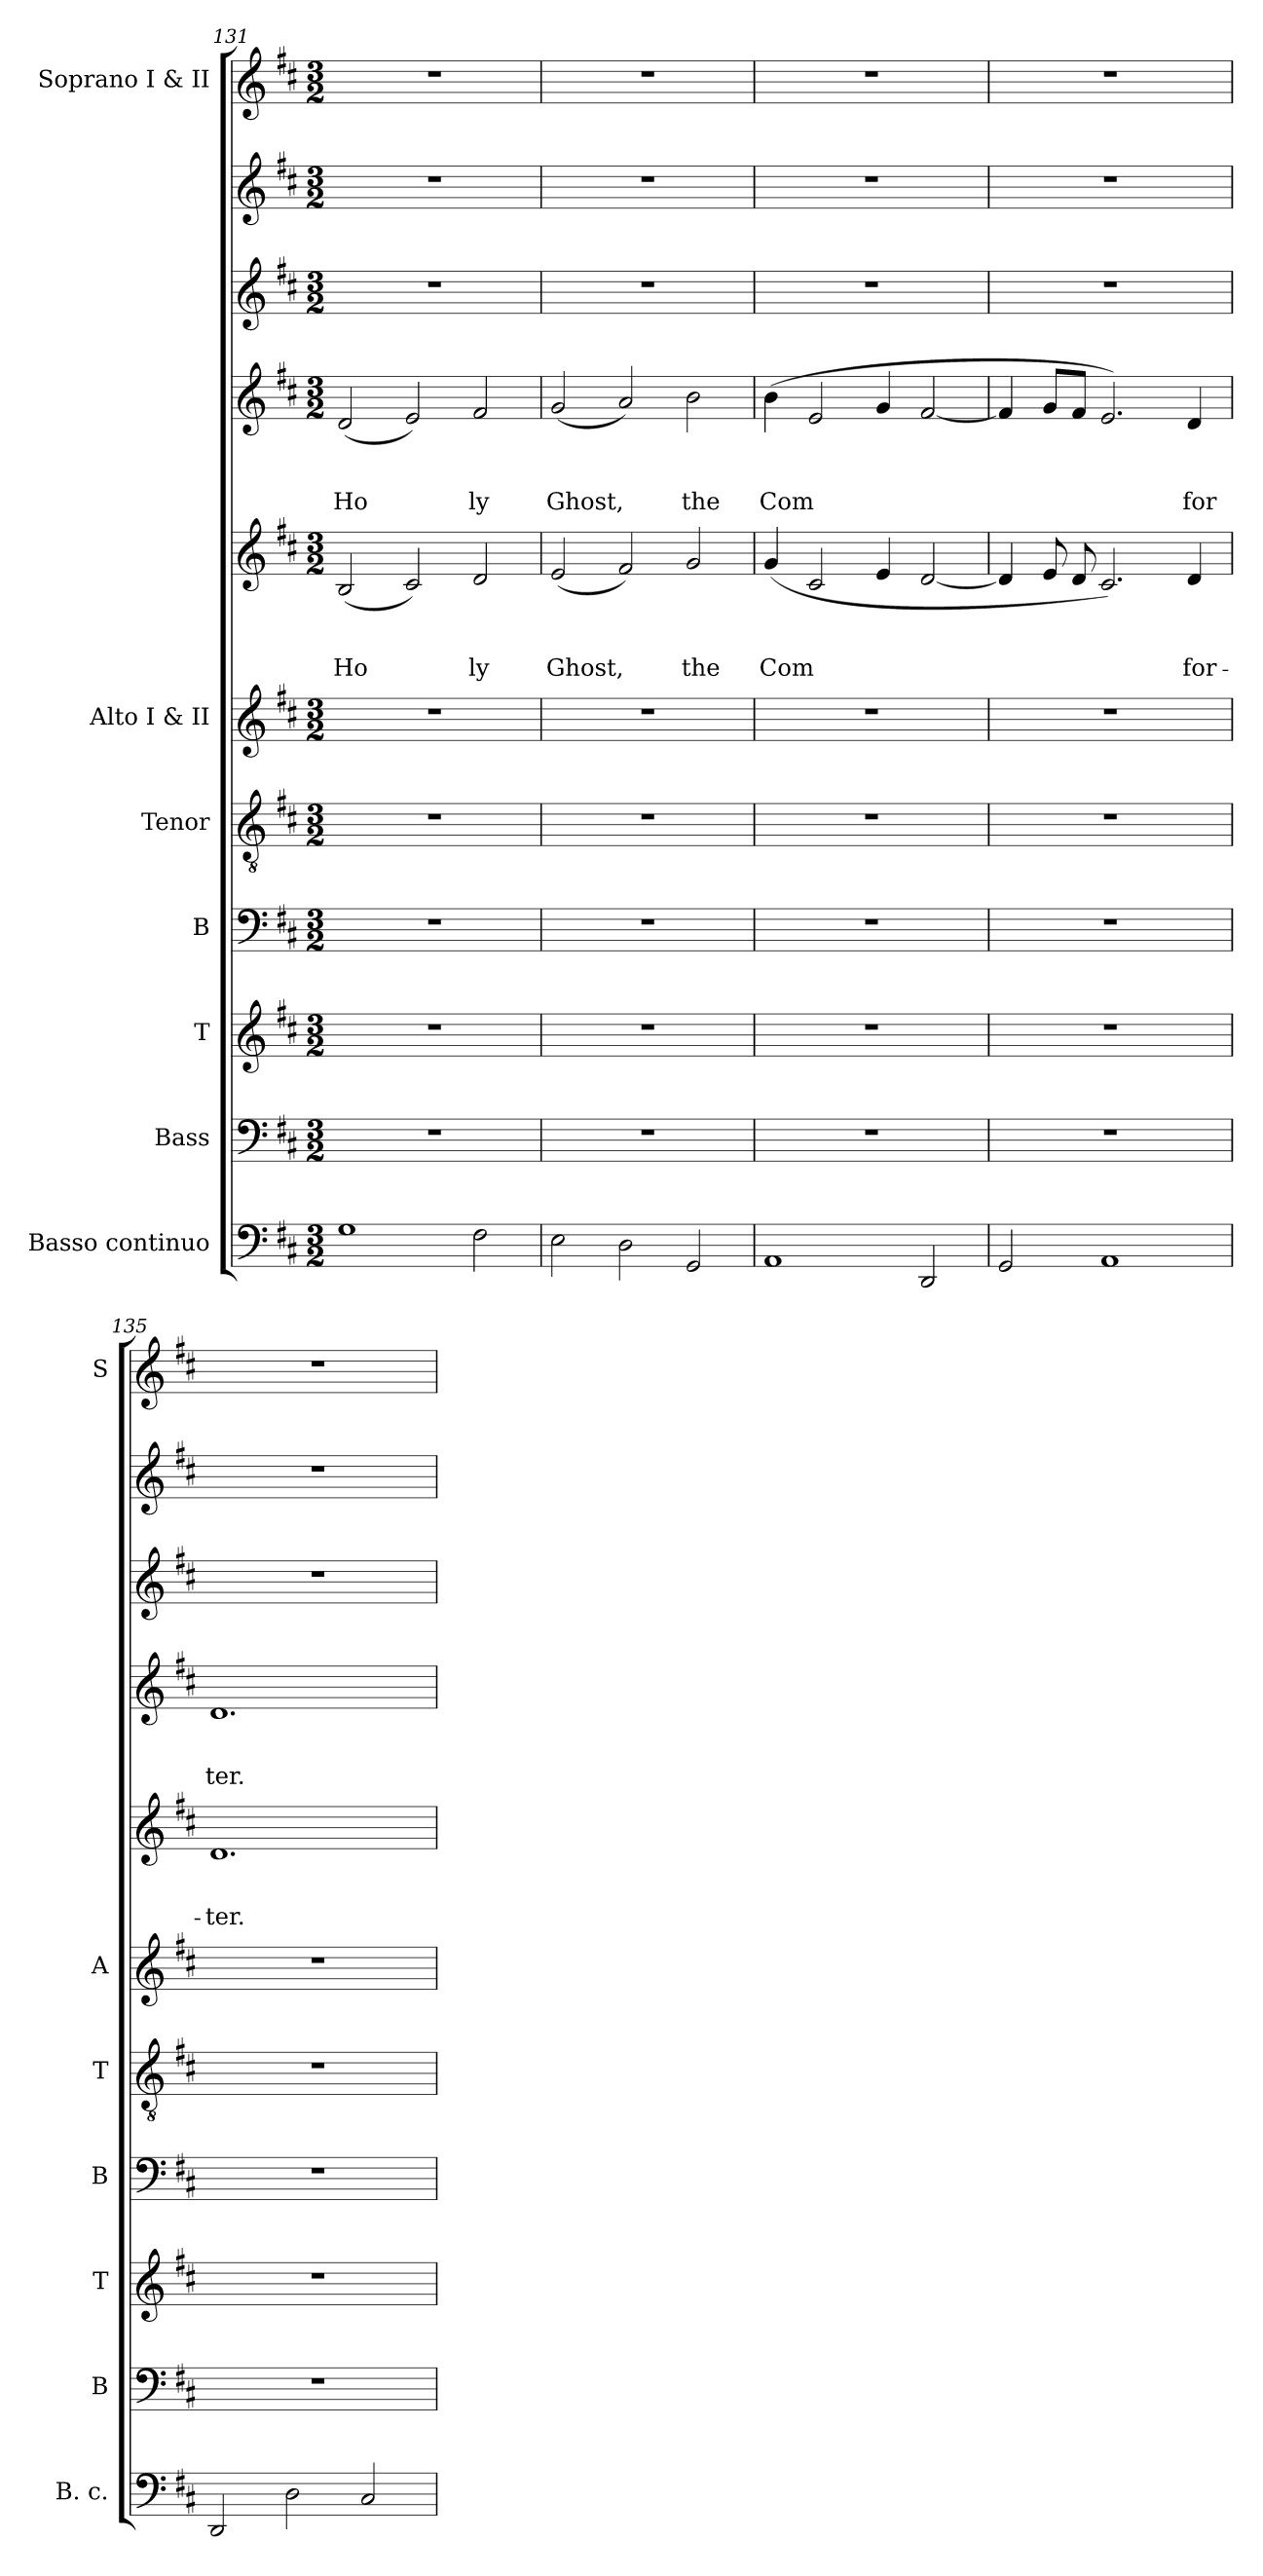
**kern	**kern	**kern	**kern	**kern	**kern	**kern	**text	**text	**text	**kern	**text	**text	**text	**kern	**kern	**kern
*part11	*part10	*part9	*part8	*part7	*part6	*part5	*part5	*part5	*part5	*part4	*part4	*part4	*part4	*part3	*part2	*part1
*staff11	*staff10	*staff9	*staff8	*staff7	*staff6	*staff5	*staff5	*staff5	*staff5	*staff4	*staff4	*staff4	*staff4	*staff3	*staff2	*staff1
*I"Basso continuo	*I"Bass	*I"T	*I"B	*I"Tenor	*I"Alto I & II	*	*	*	*	*	*	*	*	*	*	*I"Soprano I & II
*I'B. c.	*I'B	*I'T	*I'B	*I'T	*I'A	*	*	*	*	*	*	*	*	*	*	*I'S
*clefF4	*clefF4	*clefG2	*clefF4	*clefGv2	*clefG2	*clefG2	*	*	*	*clefG2	*	*	*	*clefG2	*clefG2	*clefG2
*ITrd7c12	*	*	*	*	*	*	*	*	*	*	*	*	*	*	*	*
*k[f#c#]	*k[f#c#]	*k[f#c#]	*k[f#c#]	*k[f#c#]	*k[f#c#]	*k[f#c#]	*	*	*	*k[f#c#]	*	*	*	*k[f#c#]	*k[f#c#]	*k[f#c#]
*D:	*D:	*D:	*D:	*D:	*D:	*D:	*	*	*	*D:	*	*	*	*D:	*D:	*D:
*M3/2	*M3/2	*M3/2	*M3/2	*M3/2	*M3/2	*M3/2	*	*	*	*M3/2	*	*	*	*M3/2	*M3/2	*M3/2
=131	=131	=131	=131	=131	=131	=131	=131	=131	=131	=131	=131	=131	=131	=131	=131	=131
!	!	!	!	!	!	!	!	!	!LO:LY:b	!	!	!	!LO:LY:b	!	!	!
1GG	1.r	1.r	1.r	1.r	1.r	(<2B/	.	.	Ho	(<2d/	.	.	Ho	1.r	1.r	1.r
.	.	.	.	.	.	2c#/)	.	.	.	2e/)	.	.	.	.	.	.
!	!	!	!	!	!	!	!	!	!LO:LY:b	!	!	!	!LO:LY:b	!	!	!
2FF#\	.	.	.	.	.	2d/	.	.	ly	2f#/	.	.	ly	.	.	.
=132	=132	=132	=132	=132	=132	=132	=132	=132	=132	=132	=132	=132	=132	=132	=132	=132
!	!	!	!	!	!	!	!	!	!LO:LY:b	!	!	!	!LO:LY:b	!	!	!
2EE\	1.r	1.r	1.r	1.r	1.r	(<2e/	.	.	Ghost,	(<2g/	.	.	Ghost,	1.r	1.r	1.r
2DD\	.	.	.	.	.	2f#/)	.	.	.	2a/)	.	.	.	.	.	.
!	!	!	!	!	!	!	!	!	!LO:LY:b	!	!	!	!LO:LY:b	!	!	!
2GGG/	.	.	.	.	.	2g/	.	.	the	2b\	.	.	the	.	.	.
=133	=133	=133	=133	=133	=133	=133	=133	=133	=133	=133	=133	=133	=133	=133	=133	=133
!	!	!	!	!	!	!	!	!	!LO:LY:b	!	!	!	!LO:LY:b	!	!	!
1AAA	1.r	1.r	1.r	1.r	1.r	(<4g/	.	.	Com	(>4b\	.	.	Com	1.r	1.r	1.r
.	.	.	.	.	.	2c#/	.	.	.	2e/	.	.	.	.	.	.
.	.	.	.	.	.	4e/	.	.	.	4g/	.	.	.	.	.	.
2DDD/	.	.	.	.	.	[>2d/	.	.	.	[>2f#/	.	.	.	.	.	.
!!LO:LB:g=z
=134	=134	=134	=134	=134	=134	=134	=134	=134	=134	=134	=134	=134	=134	=134	=134	=134
2GGG/	1.r	1.r	1.r	1.r	1.r	4d/]	.	.	.	4f#/]	.	.	.	1.r	1.r	1.r
.	.	.	.	.	.	8e/	.	.	.	8g/L	.	.	.	.	.	.
.	.	.	.	.	.	8d/	.	.	.	8f#/J	.	.	.	.	.	.
1AAA	.	.	.	.	.	2.c#/)	.	.	.	2.e/)	.	.	.	.	.	.
!	!	!	!	!	!	!	!	!	!LO:LY:b	!	!	!	!LO:LY:b	!	!	!
.	.	.	.	.	.	4d/	.	.	for-	4d/	.	.	for	.	.	.
=135	=135	=135	=135	=135	=135	=135	=135	=135	=135	=135	=135	=135	=135	=135	=135	=135
!	!	!	!	!	!	!	!	!	!LO:LY:b	!	!	!	!LO:LY:b	!	!	!
2DDD/	1.r	1.r	1.r	1.r	1.r	1.d	.	.	-ter.	1.d	.	.	ter.	1.r	1.r	1.r
2DD\	.	.	.	.	.	.	.	.	.	.	.	.	.	.	.	.
2CC#/	.	.	.	.	.	.	.	.	.	.	.	.	.	.	.	.
=	=	=	=	=	=	=	=	=	=	=	=	=	=	=	=	=
*-	*-	*-	*-	*-	*-	*-	*-	*-	*-	*-	*-	*-	*-	*-	*-	*-
